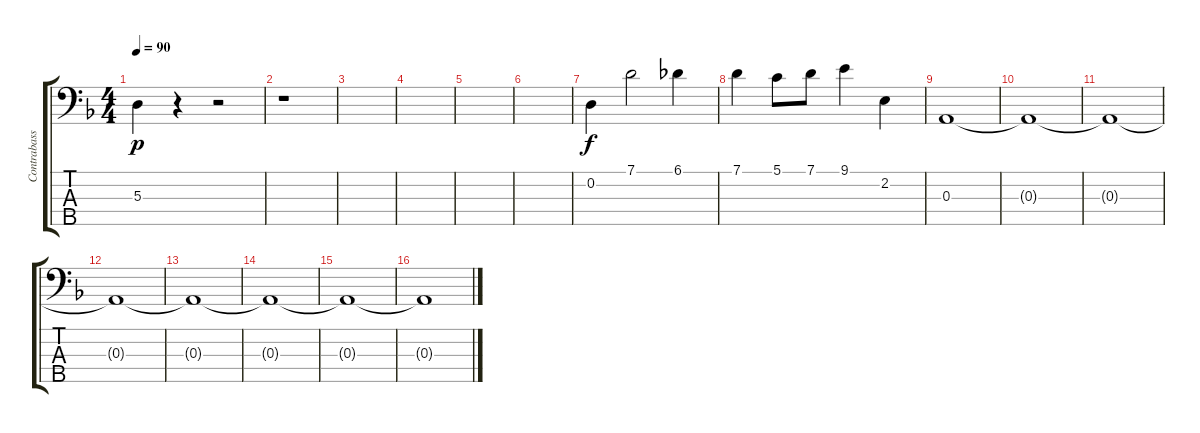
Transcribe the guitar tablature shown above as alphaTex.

\track ("Contrabass" "Contrabass") {instrument contrabass}
\staff {score tabs}
\tuning (G2 D2 A1 E1 B0) {hide}
\ts (4 4)
\tempo 90
\clef f4
\ks f
5.3.4{dy p} r.4 r.2 |
r.1 |
|
|
|
|
0.2.4{dy f} 7.1.2 6.1.4 |
7.1.4 5.1.8 7.1.8 9.1.4 2.2.4 |
0.3.1 |
0.3{t}.1 |
0.3{t}.1 |
0.3{t}.1 |
0.3{t}.1 |
0.3{t}.1 |
0.3{t}.1 |
0.3{t}.1
